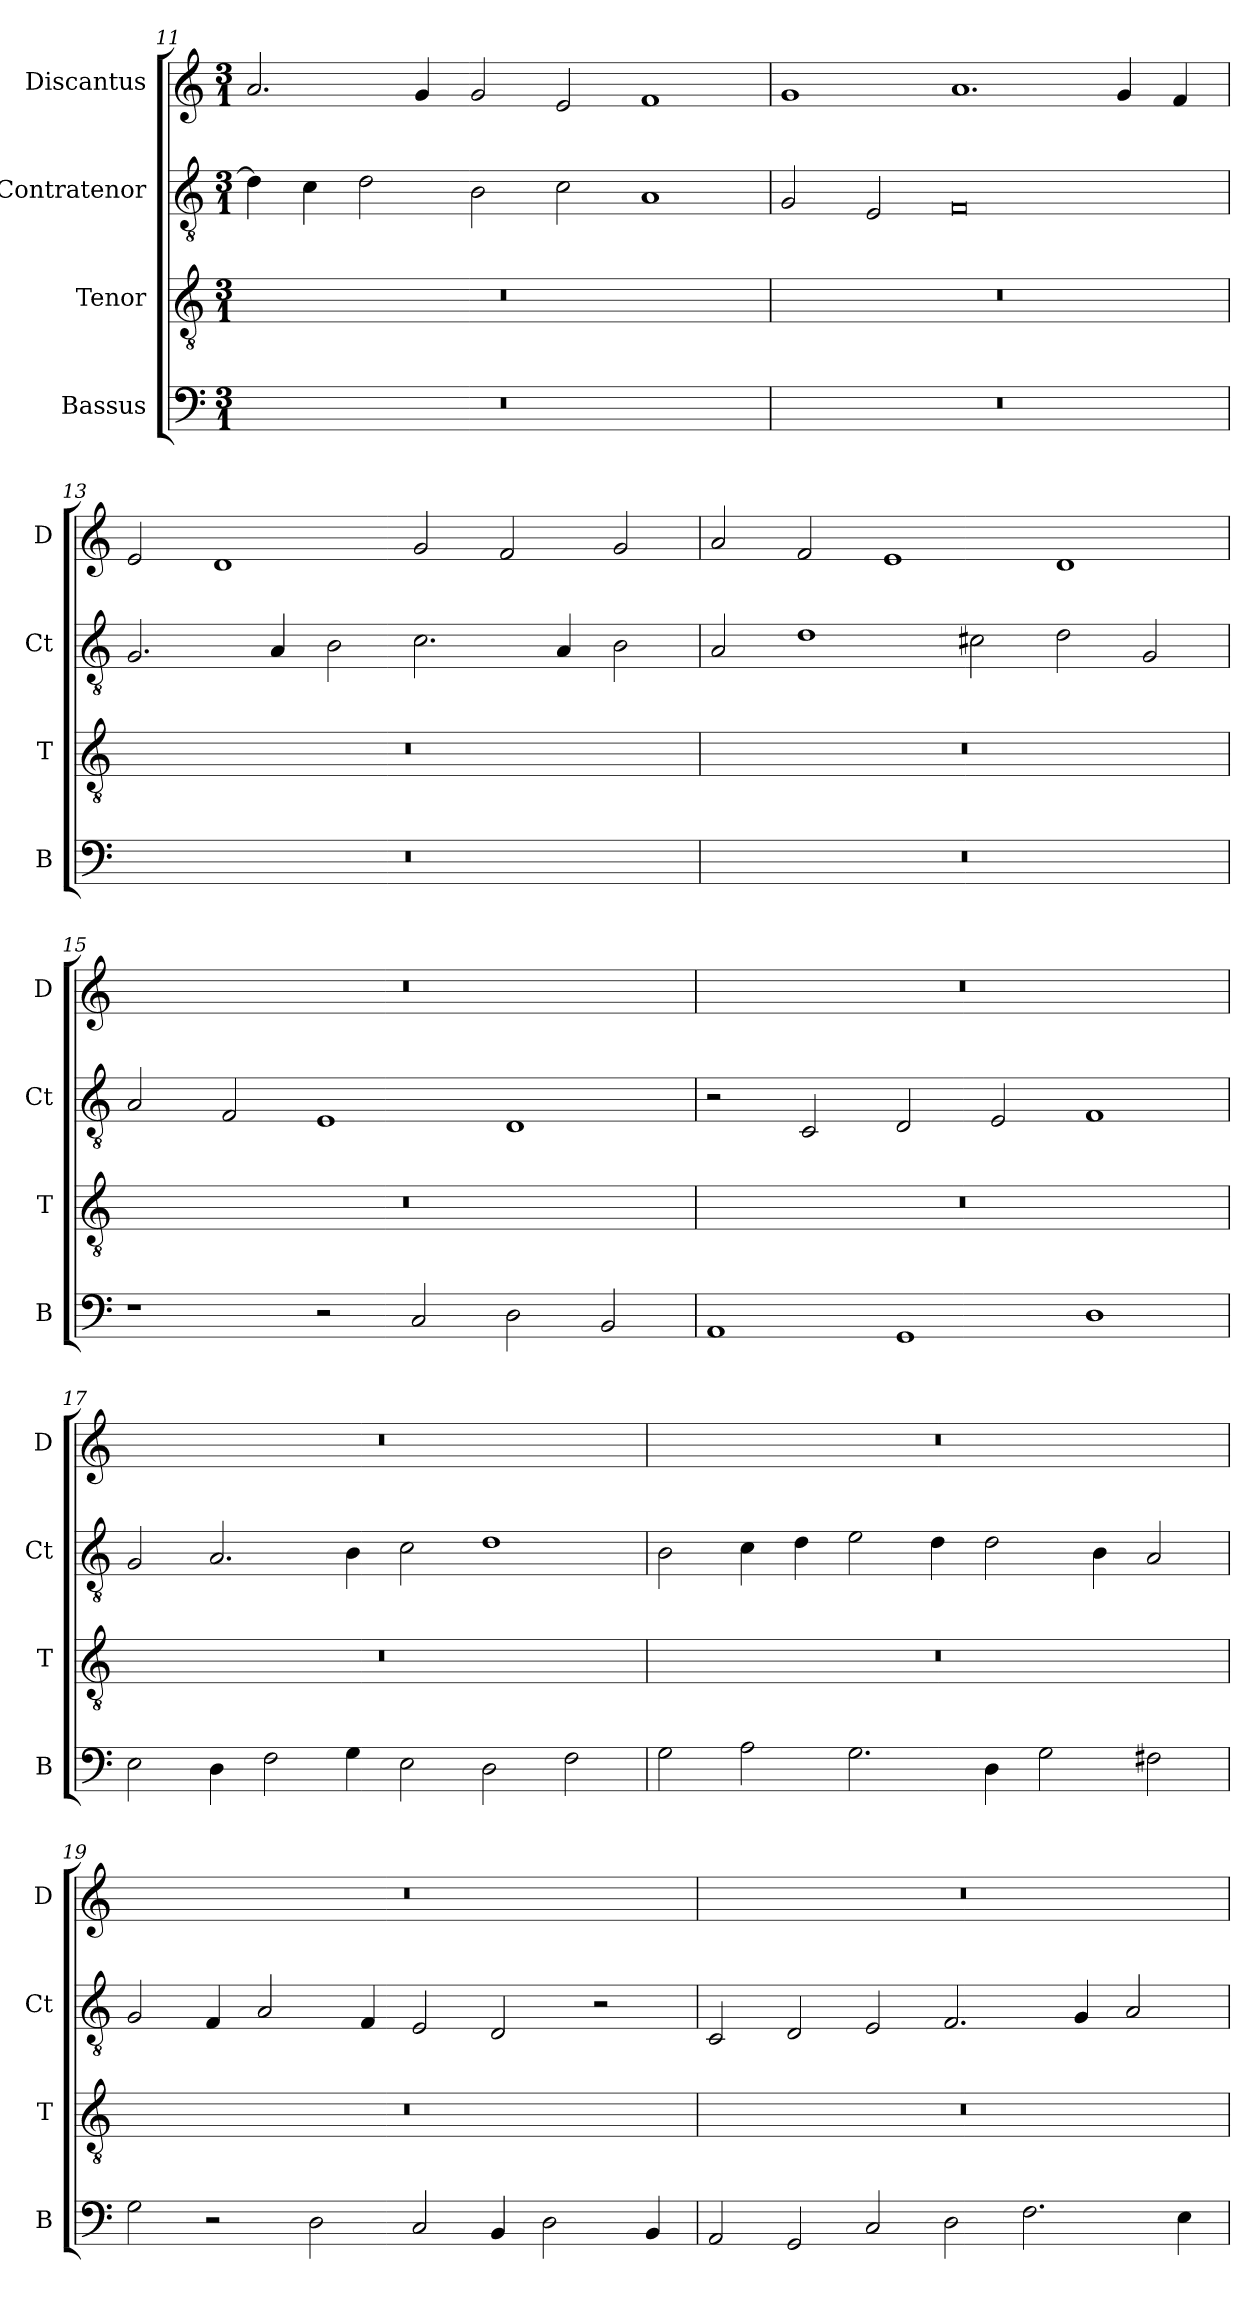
**kern	**kern	**kern	**kern
*part4	*part3	*part2	*part1
*staff4	*staff3	*staff2	*staff1
*I"Bassus	*I"Tenor	*I"Contratenor	*I"Discantus
*I'B	*I'T	*I'Ct	*I'D
*clefF4	*clefGv2	*clefGv2	*clefG2
*k[]	*k[]	*k[]	*k[]
*M3/1	*M3/1	*M3/1	*M3/1
=11	=11	=11	=11
0.r	0.r	4d\]	2.a/
.	.	4c\	.
.	.	2d\	.
.	.	.	4g/
.	.	2B\	2g/
.	.	2c\	2e/
.	.	1A	1f
=12	=12	=12	=12
0.r	0.r	2G/	1g
.	.	2E/	.
.	.	0F	1.a
.	.	.	4g/
.	.	.	4f/
=13	=13	=13	=13
0.r	0.r	2.G/	2e/
.	.	.	1d
.	.	4A/	.
.	.	2B\	.
.	.	2.c\	2g/
.	.	.	2f/
.	.	4A/	.
.	.	2B\	2g/
=14	=14	=14	=14
0.r	0.r	2A/	2a/
.	.	1d	2f/
.	.	.	1e
.	.	2c#X\	.
.	.	2d\	1d
.	.	2G/	.
=15	=15	=15	=15
1r	0.r	2A/	0.r
.	.	2F/	.
2r	.	1E	.
2C/	.	.	.
2D\	.	1D	.
2BB/	.	.	.
=16	=16	=16	=16
1AA	0.r	2r	0.r
.	.	2C/	.
1GG	.	2D/	.
.	.	2E/	.
1D	.	1F	.
=17	=17	=17	=17
2E\	0.r	2G/	0.r
4D\	.	2.A/	.
2F\	.	.	.
4G\	.	4B\	.
2E\	.	2c\	.
2D\	.	1d	.
2F\	.	.	.
=18	=18	=18	=18
2G\	0.r	2B\	0.r
2A\	.	4c\	.
.	.	4d\	.
2.G\	.	2e\	.
.	.	4d\	.
4D\	.	2d\	.
2G\	.	.	.
.	.	4B\	.
2F#X\	.	2A/	.
=19	=19	=19	=19
2G\	0.r	2G/	0.r
2r	.	4F/	.
.	.	2A/	.
2D\	.	.	.
.	.	4F/	.
2C/	.	2E/	.
4BB/	.	2D/	.
2D\	.	.	.
.	.	2r	.
4BB/	.	.	.
=20	=20	=20	=20
2AA/	0.r	2C/	0.r
2GG/	.	2D/	.
2C/	.	2E/	.
2D\	.	2.F/	.
2.F\	.	.	.
.	.	4G/	.
.	.	2A/	.
4E\	.	.	.
=	=	=	=
*-	*-	*-	*-
